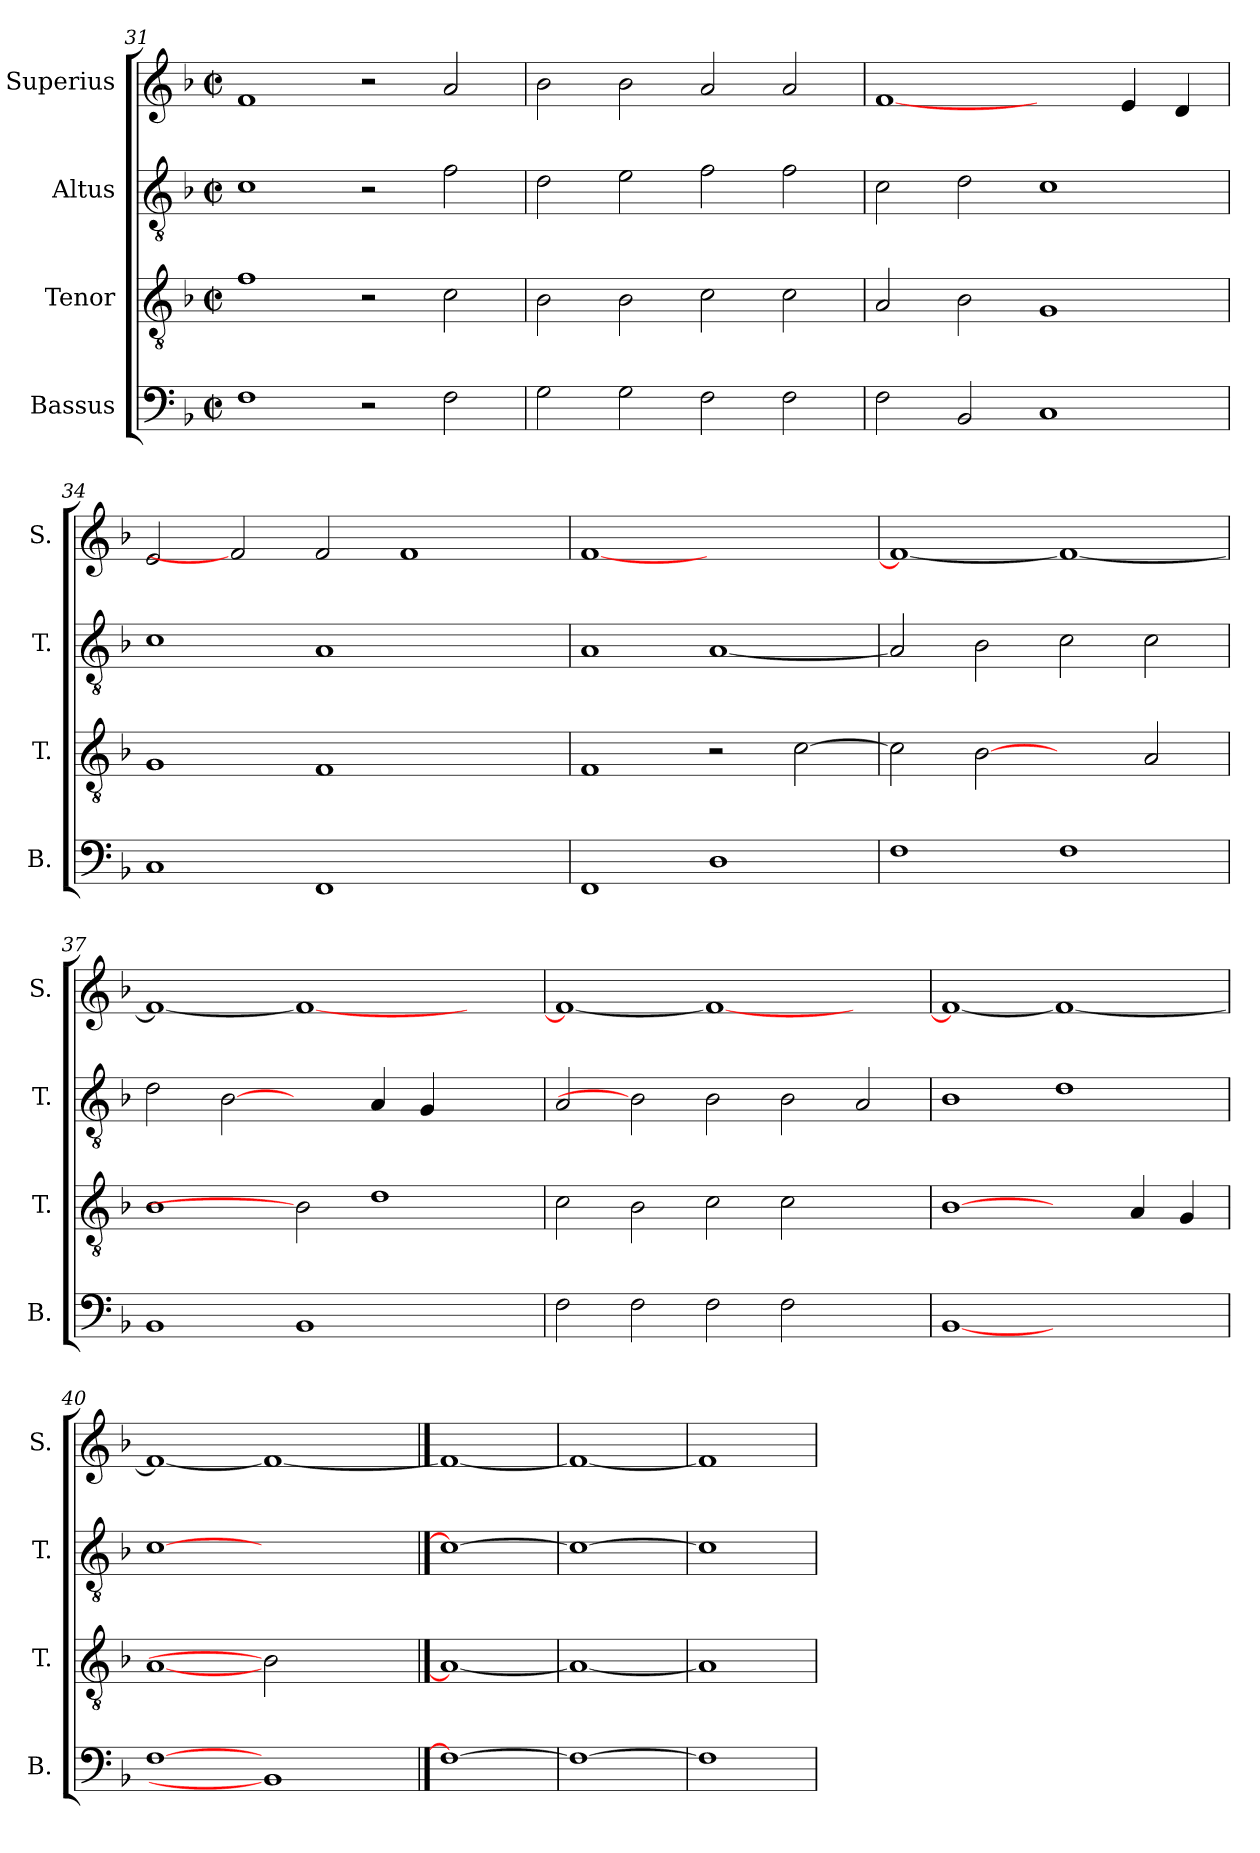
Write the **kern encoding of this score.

**kern	**kern	**kern	**kern
*part4	*part3	*part2	*part1
*staff4	*staff3	*staff2	*staff1
*I"Bassus	*I"Tenor	*I"Altus	*I"Superius
*I'B.	*I'T.	*I'T.	*I'S.
!!LO:PB:g=z
*clefF4	*clefGv2	*clefGv2	*clefG2
*	*ITrd7c12	*ITrd7c12	*
*k[b-]	*k[b-]	*k[b-]	*k[b-]
*F:	*F:	*F:	*F:
*M2/2	*M2/2	*M2/2	*M2/2
*met(c|)	*met(c|)	*met(c|)	*met(c|)
=31	=31	=31	=31
1Fi	1Fi	1Ci	1fi
2r	2r	2r	2r
2Fi\	2Ci\	2Fi\	2ai/
=32	=32	=32	=32
2Gi\	2BB-i\	2Di\	2b-i\
2Gi\	2BB-i\	2Ei\	2b-i\
2Fi\	2Ci\	2Fi\	2ai/
2Fi\	2Ci\	2Fi\	2ai/
=33	=33	=33	=33
2Fi\	2AAi/	2Ci\	[1fi
2BB-i/	2BB-i\	2Di\	.
1Ci	1GGi	1Ci	2ryy
.	.	.	4ei/
.	.	.	4di/
=34	=34	=34	=34
1Ci	1GGi	1Ci	2ei/
.	.	.	2fi]
1FFi	1FFi	1AAi	2fi/
.	.	.	1fi
2ryy	2ryy	2ryy	.
=35	=35	=35	=35
1FFi	1FFi	1AAi	[<1fi
1Di	2r	[<1AAi	1ryy
.	[>2Ci\	.	.
!!LO:LB:g=z
=36	=36	=36	=36
1Fi	2Ci\]	2AAi/]	1fi_<
.	[2BB-i	2BB-i\	.
1Fi	2ryy	2Ci\	1fi_
.	2AAi/	2Ci\	.
=37	=37	=37	=37
1BB-i	1BB-i	2Di\	1fi_<
.	.	[2BB-i	.
1BB-i	2BB-i]	2ryy	1fi_
.	1Di	4AAi/	.
.	.	4GGi/	.
2ryy	.	2ryy	2ryy
=38	=38	=38	=38
2Fi\	2Ci\	2AAi/	1fi_<
2Fi\	2BB-i\	2BB-i]	.
2Fi\	2Ci\	2BB-i\	1fi_
2Fi\	2Ci\	2BB-i\	.
2ryy	2ryy	2AAi/	2ryy
=39	=39	=39	=39
[1BB-i	[1BB-i	1BB-i	1fi_<
1ryy	2ryy	1Di	1fi_
.	4AAi/	.	.
.	4GGi/	.	.
=40	=40	=40	=40
[1Fi	[1AAi	[1Ci	1fi_<
1BB-i]	2BB-i]	1ryy	1fi_
.	2ryy	.	.
==41	==41	==41	==41
1Fi_	1AAi_	1Ci_	1fi_
=42	=42	=42	=42
1Fi_	1AAi_	1Ci_	1fi_
=43	=43	=43	=43
1Fi]	1AAi]	1Ci]	1fi]
=	=	=	=
*-	*-	*-	*-
